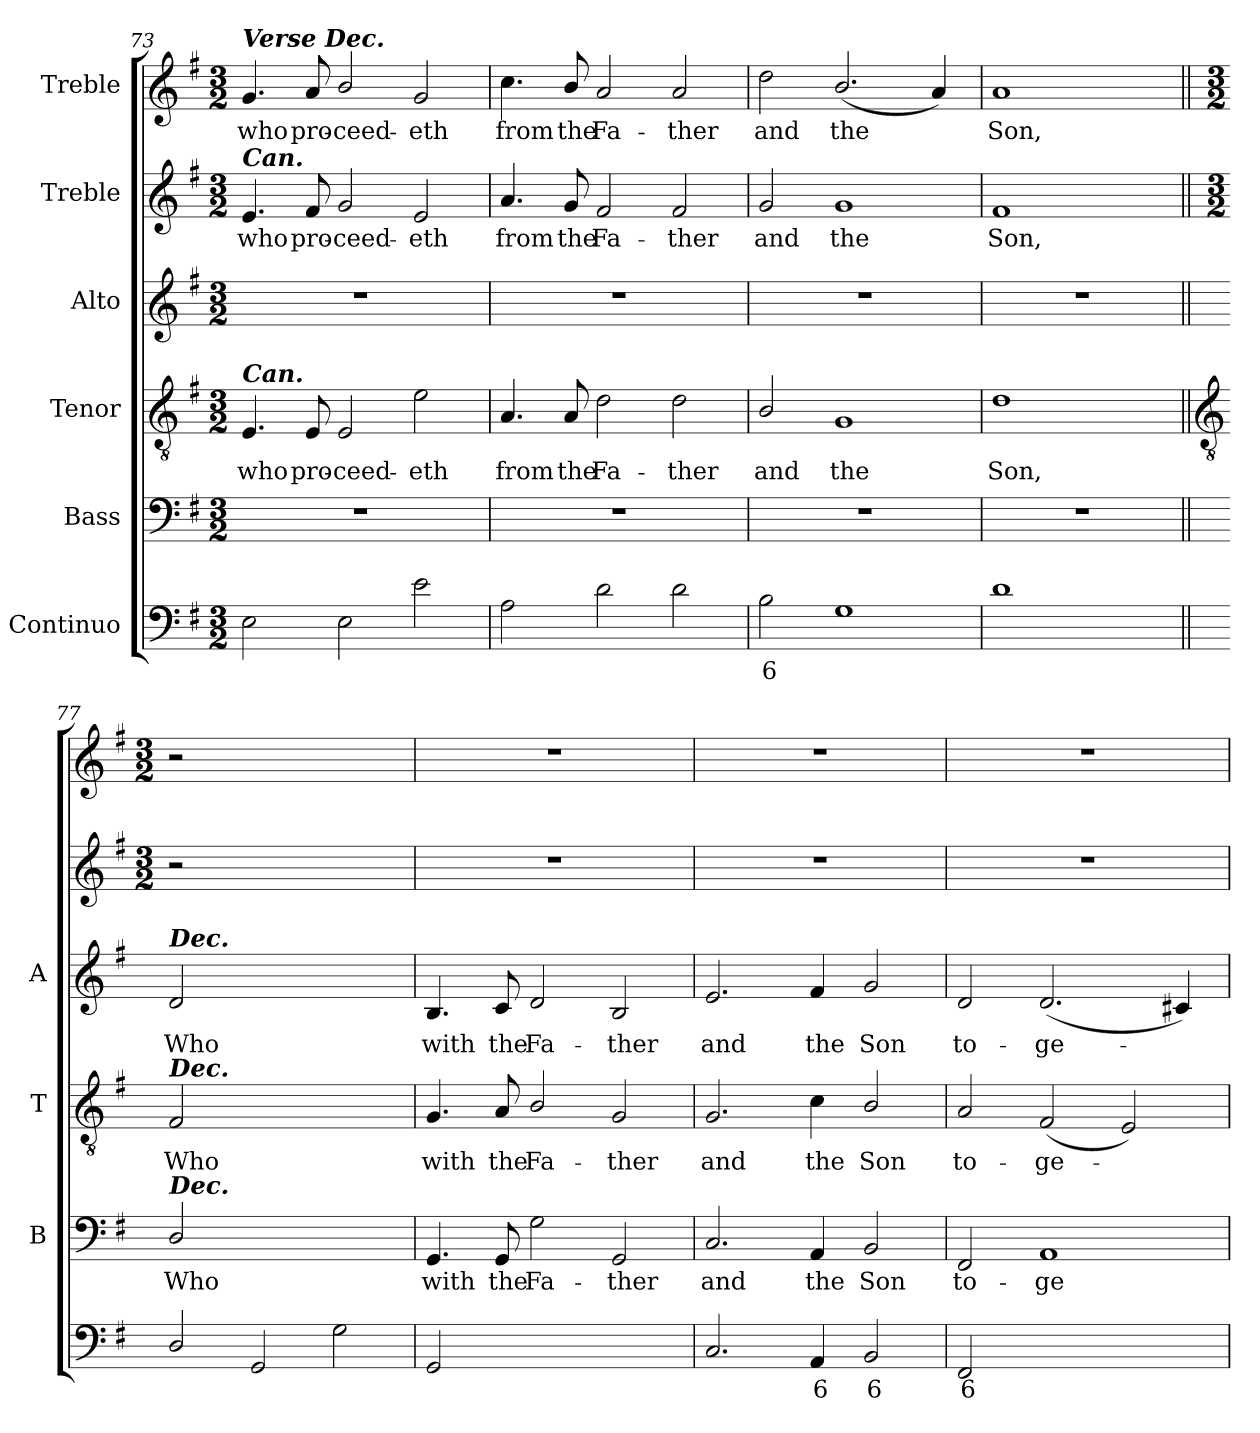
**kern	**text	**text	**kern	**text	**kern	**text	**kern	**text	**kern	**text	**kern	**text
*part6	*part6	*part6	*part5	*part5	*part4	*part4	*part3	*part3	*part2	*part2	*part1	*part1
*staff6	*staff6	*staff6	*staff5	*staff5	*staff4	*staff4	*staff3	*staff3	*staff2	*staff2	*staff1	*staff1
*I"Continuo	*	*	*I"Bass	*	*I"Tenor	*	*I"Alto	*	*I"Treble	*	*I"Treble	*
*	*	*	*I'B	*	*I'T	*	*I'A	*	*	*	*	*
*clefF4	*	*	*clefF4	*	*clefGv2	*	*clefG2	*	*clefG2	*	*clefG2	*
*k[f#]	*	*	*k[f#]	*	*k[f#]	*	*k[f#]	*	*k[f#]	*	*k[f#]	*
*G:	*	*	*G:	*	*G:	*	*G:	*	*G:	*	*G:	*
*M3/2	*	*	*M3/2	*	*M3/2	*	*M3/2	*	*M3/2	*	*M3/2	*
=73	=73	=73	=73	=73	=73	=73	=73	=73	=73	=73	=73	=73
!	!	!	!	!	!	!	!	!	!	!	!LO:TX:a:Bi:t=Verse Dec.	!
!	!	!	!	!	!	!	!	!	!LO:TX:a:Bi:t=Can.	!	!	!
!	!	!	!	!	!LO:TX:a:Bi:t=Can.	!	!	!	!	!	!	!
!	!	!	!	!	!	!LO:LY:b	!	!	!	!LO:LY:b	!	!LO:LY:b
2E	.	.	1.r	.	4.E	who	1.r	.	4.e	who	4.g	who
!	!	!	!	!	!	!LO:LY:b	!	!	!	!LO:LY:b	!	!LO:LY:b
.	.	.	.	.	8E	pro-	.	.	8f#	pro-	8a	pro-
!	!	!	!	!	!	!LO:LY:b	!	!	!	!LO:LY:b	!	!LO:LY:b
2E	.	.	.	.	2E	-ceed-	.	.	2g	-ceed-	2b/	-ceed-
!	!	!	!	!	!	!LO:LY:b	!	!	!	!LO:LY:b	!	!LO:LY:b
2e	.	.	.	.	2e	-eth	.	.	2e	-eth	2g	-eth
=74	=74	=74	=74	=74	=74	=74	=74	=74	=74	=74	=74	=74
!	!	!	!	!	!	!LO:LY:b	!	!	!	!LO:LY:b	!	!LO:LY:b
2A	.	.	1.r	.	4.A	from	1.r	.	4.a	from	4.cc	from
!	!	!	!	!	!	!LO:LY:b	!	!	!	!LO:LY:b	!	!LO:LY:b
.	.	.	.	.	8A	the	.	.	8g	the	8b/	the
!	!	!	!	!	!	!LO:LY:b	!	!	!	!LO:LY:b	!	!LO:LY:b
2d	.	.	.	.	2d	Fa-	.	.	2f#	Fa-	2a	Fa-
!	!	!	!	!	!	!LO:LY:b	!	!	!	!LO:LY:b	!	!LO:LY:b
2d	.	.	.	.	2d	-ther	.	.	2f#	-ther	2a	-ther
=75	=75	=75	=75	=75	=75	=75	=75	=75	=75	=75	=75	=75
!	!LO:LY:b	!	!	!	!	!LO:LY:b	!	!	!	!LO:LY:b	!	!LO:LY:b
2B	6	.	1.r	.	2B/	and	1.r	.	2g	and	2dd	and
!	!	!	!	!	!	!LO:LY:b	!	!	!	!LO:LY:b	!	!LO:LY:b
1G	.	.	.	.	1G	the	.	.	1g	the	(<2.b/	the
.	.	.	.	.	.	.	.	.	.	.	4a)	.
=76	=76	=76	=76	=76	=76	=76	=76	=76	=76	=76	=76	=76
!	!	!	!	!	!	!LO:LY:b	!	!	!	!LO:LY:b	!	!LO:LY:b
1d	.	.	1.r	.	1d	Son,	1.r	.	1f#	Son,	1a	Son,
2ryy	.	.	.	.	2ryy	.	.	.	2ryy	.	2ryy	.
!!LO:LB:g=z
=77||	=77||	=77||	=77||	=77||	=77||	=77||	=77||	=77||	=77||	=77||	=77||	=77||
*	*	*	*	*	*clefGv2	*	*	*	*	*	*	*
*	*	*	*	*	*	*	*	*	*M3/2	*	*M3/2	*
!	!	!	!	!	!	!	!LO:TX:a:Bi:t=Dec.	!	!	!	!	!
!	!	!	!	!	!LO:TX:a:Bi:t=Dec.	!	!	!	!	!	!	!
!	!	!	!LO:TX:a:Bi:t=Dec.	!	!	!	!	!	!	!	!	!
!	!	!	!	!LO:LY:b	!	!LO:LY:b	!	!LO:LY:b	!	!	!	!
2D/	.	.	2D/	Who	2F#	Who	2d	Who	2r	.	2r	.
2GG	.	.	1ryy	.	1ryy	.	1ryy	.	1ryy	.	1ryy	.
2G	.	.	.	.	.	.	.	.	.	.	.	.
=77	=77	=77	=77	=77	=77	=77	=77	=77	=77	=77	=77	=77
!	!	!	!	!LO:LY:b	!	!LO:LY:b	!	!LO:LY:b	!	!	!	!
2GG	.	.	4.GG	with	4.G	with	4.B	with	1.r	.	1.r	.
!	!	!	!	!LO:LY:b	!	!LO:LY:b	!	!LO:LY:b	!	!	!	!
.	.	.	8GG	the	8A	the	8c	the	.	.	.	.
!	!	!	!	!LO:LY:b	!	!LO:LY:b	!	!LO:LY:b	!	!	!	!
1ryy	.	.	2G	Fa-	2B/	Fa-	2d	Fa-	.	.	.	.
!	!	!	!	!LO:LY:b	!	!LO:LY:b	!	!LO:LY:b	!	!	!	!
.	.	.	2GG	-ther	2G	-ther	2B	-ther	.	.	.	.
=78	=78	=78	=78	=78	=78	=78	=78	=78	=78	=78	=78	=78
!	!	!	!	!LO:LY:b	!	!LO:LY:b	!	!LO:LY:b	!	!	!	!
2.C	.	.	2.C	and	2.G	and	2.e	and	1.r	.	1.r	.
!	!LO:LY:b	!	!	!LO:LY:b	!	!LO:LY:b	!	!LO:LY:b	!	!	!	!
4AA	6	.	4AA	the	4c	the	4f#	the	.	.	.	.
!	!LO:LY:b	!	!	!LO:LY:b	!	!LO:LY:b	!	!LO:LY:b	!	!	!	!
2BB	6	.	2BB	Son	2B/	Son	2g	Son	.	.	.	.
=79	=79	=79	=79	=79	=79	=79	=79	=79	=79	=79	=79	=79
!	!LO:LY:b	!	!	!LO:LY:b	!	!LO:LY:b	!	!LO:LY:b	!	!	!	!
2FF#	6	.	2FF#	to-	2A	to-	2d	to-	1.r	.	1.r	.
!	!LO:LY:b	!LO:LY:b	!	!LO:LY:b	!	!LO:LY:b	!	!LO:LY:b	!	!	!	!
[2AAyy	6	4	1AA	-ge-	(<2F#	-ge-	(<2.d	-ge-	.	.	.	.
!	!LO:LY:b	!LO:LY:b	!	!	!	!	!	!	!	!	!	!
2AAyy]	5	3	.	.	2E)	.	.	.	.	.	.	.
.	.	.	.	.	.	.	4c#X)	.	.	.	.	.
=	=	=	=	=	=	=	=	=	=	=	=	=
*-	*-	*-	*-	*-	*-	*-	*-	*-	*-	*-	*-	*-
